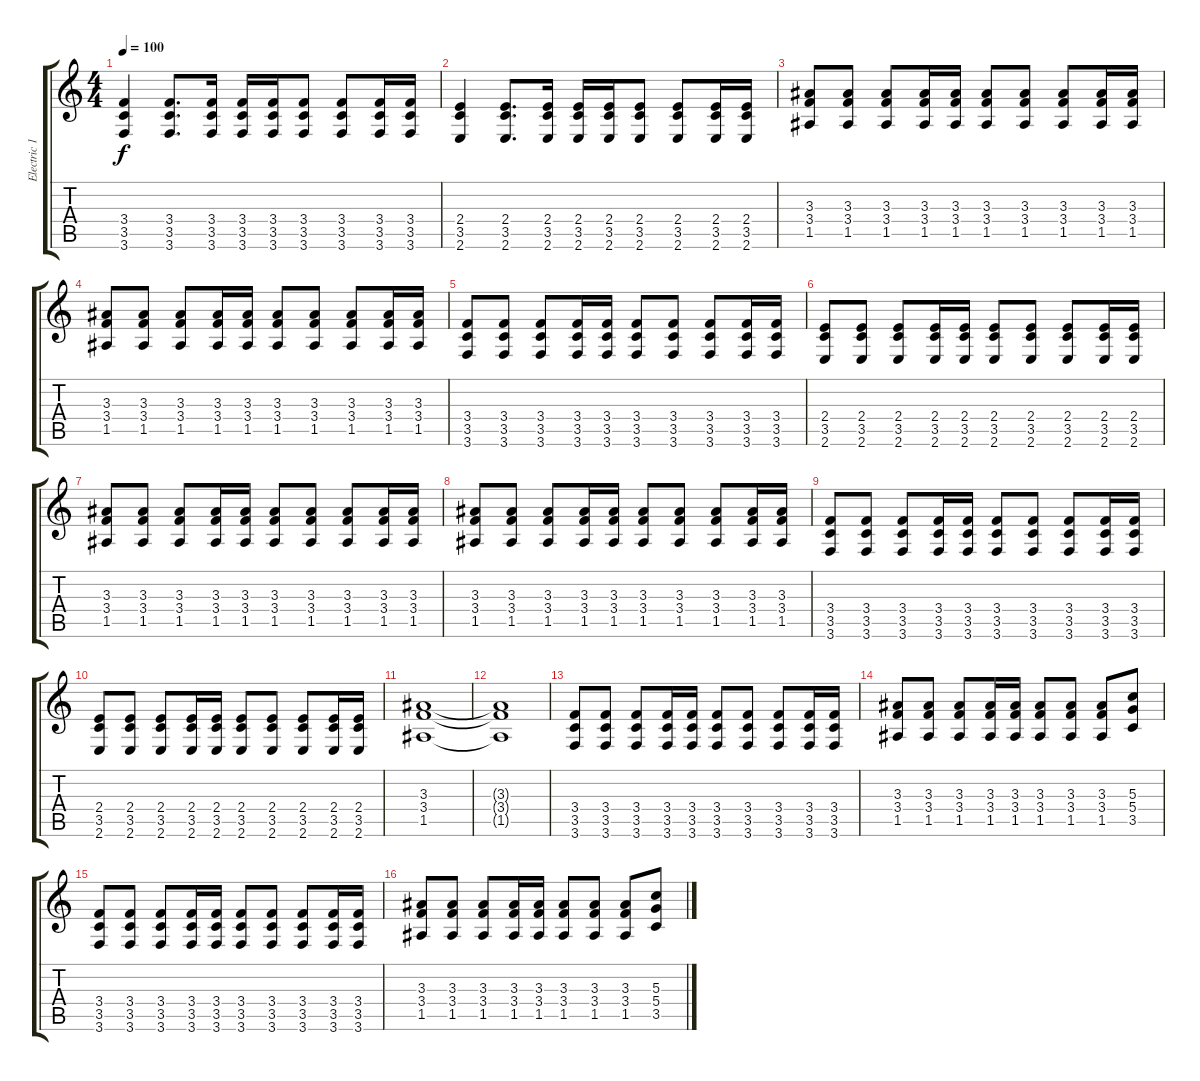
\track ("Electric 1 " "Electric 1") {instrument electricguitarclean}
\staff {score tabs}
\tuning (E4 B3 G3 D3 A2 D2) {hide}
\ts (4 4)
\tempo 100
\clef g2
\ks c
(3.4 3.5 3.6).4{dy f} (3.4 3.5 3.6).8{d} (3.4 3.5 3.6).16 (3.4 3.5 3.6).16 (3.4 3.5 3.6).16 (3.4 3.5 3.6).8 (3.4 3.5 3.6).8 (3.4 3.5 3.6).16 (3.4 3.5 3.6).16 |
(2.4 3.5 2.6).4 (2.4 3.5 2.6).8{d} (2.4 3.5 2.6).16 (2.4 3.5 2.6).16 (2.4 3.5 2.6).16 (2.4 3.5 2.6).8 (2.4 3.5 2.6).8 (2.4 3.5 2.6).16 (2.4 3.5 2.6).16 |
(3.3 3.4 1.5).8 (3.3 3.4 1.5).8 (3.3 3.4 1.5).8 (3.3 3.4 1.5).16 (3.3 3.4 1.5).16 (3.3 3.4 1.5).8 (3.3 3.4 1.5).8 (3.3 3.4 1.5).8 (3.3 3.4 1.5).16 (3.3 3.4 1.5).16 |
(3.3 3.4 1.5).8 (3.3 3.4 1.5).8 (3.3 3.4 1.5).8 (3.3 3.4 1.5).16 (3.3 3.4 1.5).16 (3.3 3.4 1.5).8 (3.3 3.4 1.5).8 (3.3 3.4 1.5).8 (3.3 3.4 1.5).16 (3.3 3.4 1.5).16 |
(3.4 3.5 3.6).8 (3.4 3.5 3.6).8 (3.4 3.5 3.6).8 (3.4 3.5 3.6).16 (3.4 3.5 3.6).16 (3.4 3.5 3.6).8 (3.4 3.5 3.6).8 (3.4 3.5 3.6).8 (3.4 3.5 3.6).16 (3.4 3.5 3.6).16 |
(2.4 3.5 2.6).8 (2.4 3.5 2.6).8 (2.4 3.5 2.6).8 (2.4 3.5 2.6).16 (2.4 3.5 2.6).16 (2.4 3.5 2.6).8 (2.4 3.5 2.6).8 (2.4 3.5 2.6).8 (2.4 3.5 2.6).16 (2.4 3.5 2.6).16 |
(3.3 3.4 1.5).8 (3.3 3.4 1.5).8 (3.3 3.4 1.5).8 (3.3 3.4 1.5).16 (3.3 3.4 1.5).16 (3.3 3.4 1.5).8 (3.3 3.4 1.5).8 (3.3 3.4 1.5).8 (3.3 3.4 1.5).16 (3.3 3.4 1.5).16 |
(3.3 3.4 1.5).8 (3.3 3.4 1.5).8 (3.3 3.4 1.5).8 (3.3 3.4 1.5).16 (3.3 3.4 1.5).16 (3.3 3.4 1.5).8 (3.3 3.4 1.5).8 (3.3 3.4 1.5).8 (3.3 3.4 1.5).16 (3.3 3.4 1.5).16 |
(3.4 3.5 3.6).8 (3.4 3.5 3.6).8 (3.4 3.5 3.6).8 (3.4 3.5 3.6).16 (3.4 3.5 3.6).16 (3.4 3.5 3.6).8 (3.4 3.5 3.6).8 (3.4 3.5 3.6).8 (3.4 3.5 3.6).16 (3.4 3.5 3.6).16 |
(2.4 3.5 2.6).8 (2.4 3.5 2.6).8 (2.4 3.5 2.6).8 (2.4 3.5 2.6).16 (2.4 3.5 2.6).16 (2.4 3.5 2.6).8 (2.4 3.5 2.6).8 (2.4 3.5 2.6).8 (2.4 3.5 2.6).16 (2.4 3.5 2.6).16 |
(3.3 3.4 1.5).1 |
(3.3{t} 3.4{t} 1.5{t}).1 |
(3.4 3.5 3.6).8 (3.4 3.5 3.6).8 (3.4 3.5 3.6).8 (3.4 3.5 3.6).16 (3.4 3.5 3.6).16 (3.4 3.5 3.6).8 (3.4 3.5 3.6).8 (3.4 3.5 3.6).8 (3.4 3.5 3.6).16 (3.4 3.5 3.6).16 |
(3.3 3.4 1.5).8 (3.3 3.4 1.5).8 (3.3 3.4 1.5).8 (3.3 3.4 1.5).16 (3.3 3.4 1.5).16 (3.3 3.4 1.5).8 (3.3 3.4 1.5).8 (3.3 3.4 1.5).8 (5.3 5.4 3.5).8 |
(3.4 3.5 3.6).8 (3.4 3.5 3.6).8 (3.4 3.5 3.6).8 (3.4 3.5 3.6).16 (3.4 3.5 3.6).16 (3.4 3.5 3.6).8 (3.4 3.5 3.6).8 (3.4 3.5 3.6).8 (3.4 3.5 3.6).16 (3.4 3.5 3.6).16 |
(3.3 3.4 1.5).8 (3.3 3.4 1.5).8 (3.3 3.4 1.5).8 (3.3 3.4 1.5).16 (3.3 3.4 1.5).16 (3.3 3.4 1.5).8 (3.3 3.4 1.5).8 (3.3 3.4 1.5).8 (5.3 5.4 3.5).8
